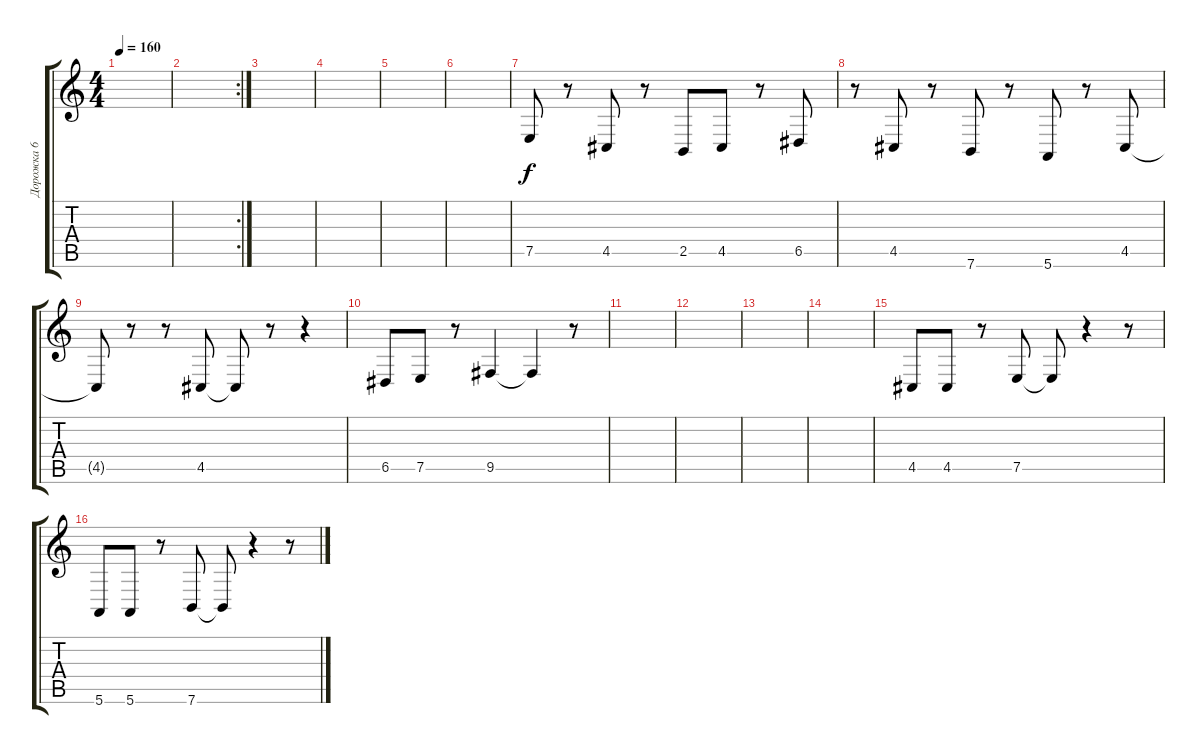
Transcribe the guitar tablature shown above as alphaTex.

\track ("Дорожка 6" "Дорожка 6") {instrument harmonica}
\staff {score tabs}
\tuning (E4 B3 G3 D3 A2 E2) {hide}
\ts (4 4)
\tempo 160
\clef g2
\ks c
|
\rc 2
|
|
|
|
|
7.5.8 r.8 4.5.8 r.8 2.5.8 4.5.8 r.8 6.5.8 |
r.8 4.5.8 r.8 7.6.8 r.8 5.6.8 r.8 4.5.8 |
4.5{t}.8 r.8 r.8 4.5.8 4.5{t}.8 r.8 r.4 |
6.5.8 7.5.8 r.8 9.5.4 9.5{t}.4 r.8 |
|
|
|
|
4.5.8 4.5.8 r.8 7.5.8 7.5{t}.8 r.4 r.8 |
5.6.8 5.6.8 r.8 7.6.8 7.6{t}.8 r.4 r.8
